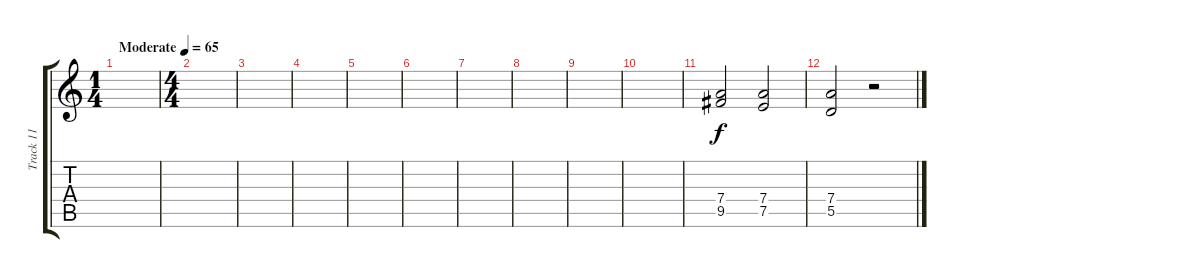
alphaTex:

\track ("Track 11" "Track 11") {instrument distortionguitar}
\staff {score tabs}
\tuning (E4 B3 G3 D3 A2 E2) {hide}
\ts (1 4)
\tempo (65 "Moderate")
\clef g2
\ks c
|
\ts (4 4)
|
|
|
|
|
|
|
|
|
(7.4 9.5).2{instrument stringensemble1} (7.4 7.5).2 |
(7.4 5.5).2 r.2
